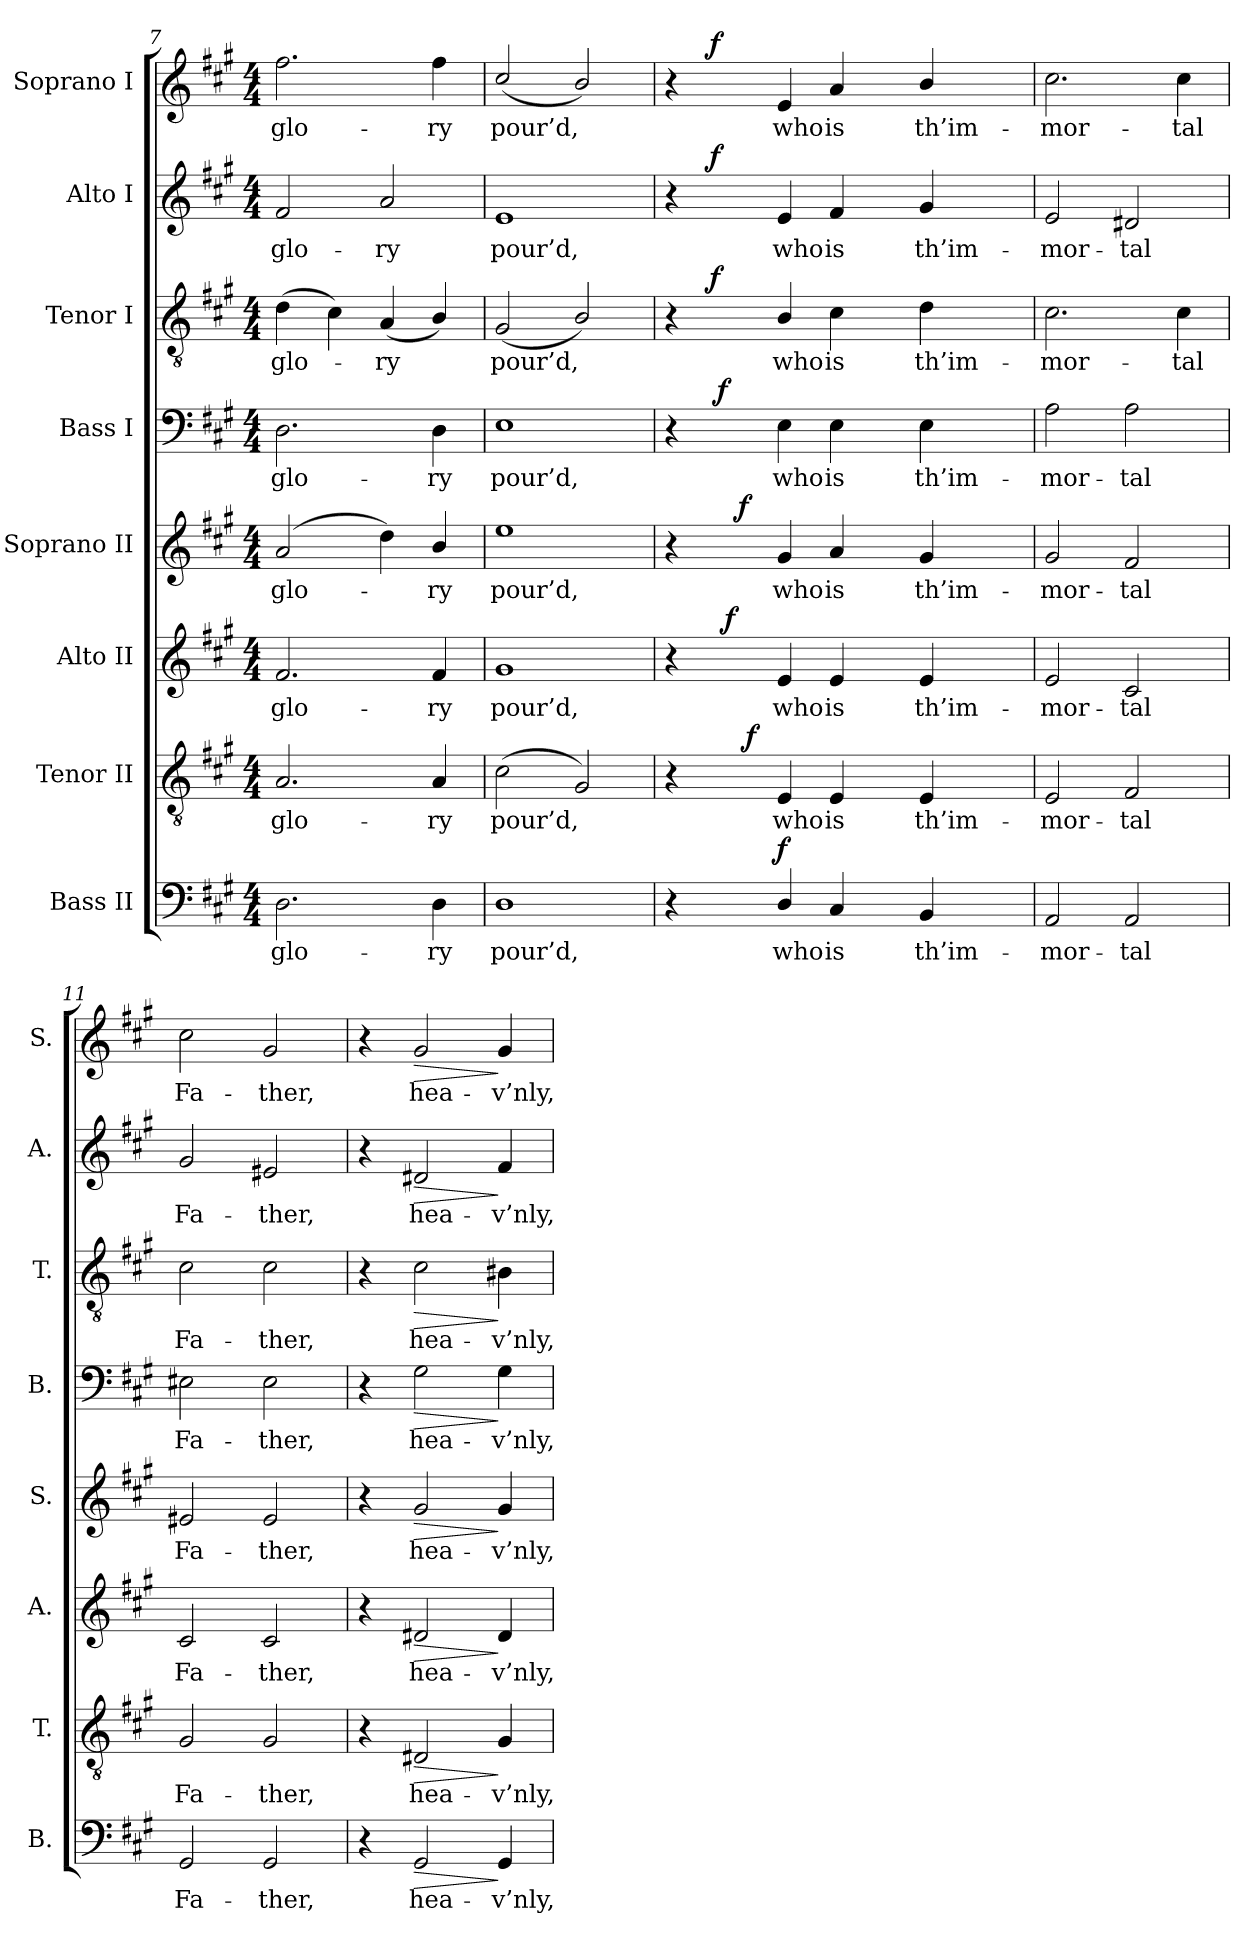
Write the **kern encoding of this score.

**kern	**text	**dynam	**kern	**text	**dynam	**kern	**text	**dynam	**kern	**text	**dynam	**kern	**text	**dynam	**kern	**text	**dynam	**kern	**text	**dynam	**kern	**text	**dynam
*part8	*part8	*part8	*part7	*part7	*part7	*part6	*part6	*part6	*part5	*part5	*part5	*part4	*part4	*part4	*part3	*part3	*part3	*part2	*part2	*part2	*part1	*part1	*part1
*staff8	*staff8	*staff8	*staff7	*staff7	*staff7	*staff6	*staff6	*staff6	*staff5	*staff5	*staff5	*staff4	*staff4	*staff4	*staff3	*staff3	*staff3	*staff2	*staff2	*staff2	*staff1	*staff1	*staff1
*I"Bass II	*	*	*I"Tenor II	*	*	*I"Alto II	*	*	*I"Soprano II	*	*	*I"Bass I	*	*	*I"Tenor I	*	*	*I"Alto I	*	*	*I"Soprano I	*	*
*I'B.	*	*	*I'T.	*	*	*I'A.	*	*	*I'S.	*	*	*I'B.	*	*	*I'T.	*	*	*I'A.	*	*	*I'S.	*	*
!!LO:LB:g=z
*clefF4	*	*	*clefGv2	*	*	*clefG2	*	*	*clefG2	*	*	*clefF4	*	*	*clefGv2	*	*	*clefG2	*	*	*clefG2	*	*
*	*	*	*ITrd7c12	*	*	*	*	*	*	*	*	*	*	*	*ITrd7c12	*	*	*	*	*	*	*	*
*k[f#c#g#]	*	*	*k[f#c#g#]	*	*	*k[f#c#g#]	*	*	*k[f#c#g#]	*	*	*k[f#c#g#]	*	*	*k[f#c#g#]	*	*	*k[f#c#g#]	*	*	*k[f#c#g#]	*	*
*A:	*	*	*A:	*	*	*A:	*	*	*A:	*	*	*A:	*	*	*A:	*	*	*A:	*	*	*A:	*	*
*M4/4	*	*	*M4/4	*	*	*M4/4	*	*	*M4/4	*	*	*M4/4	*	*	*M4/4	*	*	*M4/4	*	*	*M4/4	*	*
=7	=7	=7	=7	=7	=7	=7	=7	=7	=7	=7	=7	=7	=7	=7	=7	=7	=7	=7	=7	=7	=7	=7	=7
!	!LO:LY:b:color=#000000	!	!	!	!	!	!	!	!	!	!	!	!	!	!	!	!	!	!	!	!	!	!
!	!	!	!	!LO:LY:b:color=#000000	!	!	!	!	!	!	!	!	!	!	!	!	!	!	!	!	!	!	!
!	!	!	!	!	!	!	!LO:LY:b:color=#000000	!	!	!	!	!	!	!	!	!	!	!	!	!	!	!	!
!	!	!	!	!	!	!	!	!	!	!LO:LY:b:color=#000000	!	!	!	!	!	!	!	!	!	!	!	!	!
!	!	!	!	!	!	!	!	!	!	!	!	!	!LO:LY:b:color=#000000	!	!	!	!	!	!	!	!	!	!
!	!	!	!	!	!	!	!	!	!	!	!	!	!	!	!	!LO:LY:b:color=#000000	!	!	!	!	!	!	!
!	!	!	!	!	!	!	!	!	!	!	!	!	!	!	!	!	!	!	!LO:LY:b:color=#000000	!	!	!	!
!	!	!	!	!	!	!	!	!	!	!	!	!	!	!	!	!	!	!	!	!	!	!LO:LY:b:color=#000000	!
2.Di\	glo-	.	2.AAi/	glo-	.	2.f#i/	glo-	.	(2ai/	glo-	.	2.Di\	glo-	.	(4Di\	glo-	.	2f#i/	glo-	.	2.ff#i\	glo-	.
.	.	.	.	.	.	.	.	.	.	.	.	.	.	.	4C#i\)	.	.	.	.	.	.	.	.
!	!	!	!	!	!	!	!	!	!	!	!	!	!	!	!	!LO:LY:b:color=#000000	!	!	!	!	!	!	!
!	!	!	!	!	!	!	!	!	!	!	!	!	!	!	!	!	!	!	!LO:LY:b:color=#000000	!	!	!	!
.	.	.	.	.	.	.	.	.	4ddi\)	.	.	.	.	.	(4AAi/	-ry	.	2ai/	-ry	.	.	.	.
!	!LO:LY:b:color=#000000	!	!	!	!	!	!	!	!	!	!	!	!	!	!	!	!	!	!	!	!	!	!
!	!	!	!	!LO:LY:b:color=#000000	!	!	!	!	!	!	!	!	!	!	!	!	!	!	!	!	!	!	!
!	!	!	!	!	!	!	!LO:LY:b:color=#000000	!	!	!	!	!	!	!	!	!	!	!	!	!	!	!	!
!	!	!	!	!	!	!	!	!	!	!LO:LY:b:color=#000000	!	!	!	!	!	!	!	!	!	!	!	!	!
!	!	!	!	!	!	!	!	!	!	!	!	!	!LO:LY:b:color=#000000	!	!	!	!	!	!	!	!	!	!
!	!	!	!	!	!	!	!	!	!	!	!	!	!	!	!	!	!	!	!	!	!	!LO:LY:b:color=#000000	!
4Di\	-ry	.	4AAi/	-ry	.	4f#i/	-ry	.	4bi/	-ry	.	4Di\	-ry	.	4BBi/)	.	.	.	.	.	4ff#i\	-ry	.
=8	=8	=8	=8	=8	=8	=8	=8	=8	=8	=8	=8	=8	=8	=8	=8	=8	=8	=8	=8	=8	=8	=8	=8
!	!LO:LY:b:color=#000000	!	!	!	!	!	!	!	!	!	!	!	!	!	!	!	!	!	!	!	!	!	!
!	!	!	!	!LO:LY:b:color=#000000	!	!	!	!	!	!	!	!	!	!	!	!	!	!	!	!	!	!	!
!	!	!	!	!	!	!	!LO:LY:b:color=#000000	!	!	!	!	!	!	!	!	!	!	!	!	!	!	!	!
!	!	!	!	!	!	!	!	!	!	!LO:LY:b:color=#000000	!	!	!	!	!	!	!	!	!	!	!	!	!
!	!	!	!	!	!	!	!	!	!	!	!	!	!LO:LY:b:color=#000000	!	!	!	!	!	!	!	!	!	!
!	!	!	!	!	!	!	!	!	!	!	!	!	!	!	!	!LO:LY:b:color=#000000	!	!	!	!	!	!	!
!	!	!	!	!	!	!	!	!	!	!	!	!	!	!	!	!	!	!	!LO:LY:b:color=#000000	!	!	!	!
!	!	!	!	!	!	!	!	!	!	!	!	!	!	!	!	!	!	!	!	!	!	!LO:LY:b:color=#000000	!
1Di	pour’d,	.	(2C#i\	pour’d,	.	1g#i	pour’d,	.	1eei	pour’d,	.	1Ei	pour’d,	.	(2GG#i/	pour’d,	.	1ei	pour’d,	.	(2cc#i/	pour’d,	.
.	.	.	2GG#i/)	.	.	.	.	.	.	.	.	.	.	.	2BBi/)	.	.	.	.	.	2bi/)	.	.
=9	=9	=9	=9	=9	=9	=9	=9	=9	=9	=9	=9	=9	=9	=9	=9	=9	=9	=9	=9	=9	=9	=9	=9
*	*	*	*^	*	*	*^	*	*	*^	*	*	*^	*	*	*^	*	*	*^	*	*	*^	*	*
4r	.	.	4r	8ryy	.	.	4r	16ryy	.	.	4r	8ryy	.	.	4r	16ryy	.	.	4r	16ryy	.	.	4r	16ryy	.	.	4r	16ryy	.	.
.	.	.	.	.	.	.	.	32ryy	.	.	.	.	.	.	.	32ryy	.	.	.	32ryy	.	.	.	32ryy	.	.	.	32ryy	.	.
.	.	.	.	.	.	.	.	64ryy	.	.	.	.	.	.	.	64ryy	.	.	.	128ryy	.	.	.	128ryy	.	.	.	128ryy	.	.
.	.	.	.	.	.	.	.	.	.	.	.	.	.	.	.	.	.	.	.	512ryy	.	.	.	512ryy	.	.	.	512ryy	.	.
.	.	.	.	.	.	.	.	.	.	.	.	.	.	.	.	.	.	.	.	2ryy	.	f	.	2ryy	.	f	.	2ryy	.	f
.	.	.	.	.	.	.	.	128ryy	.	.	.	.	.	.	.	512ryy	.	.	.	.	.	.	.	.	.	.	.	.	.	.
.	.	.	.	.	.	.	.	.	.	.	.	.	.	.	.	2ryy	.	f	.	.	.	.	.	.	.	.	.	.	.	.
.	.	.	.	.	.	.	.	512ryy	.	.	.	.	.	.	.	.	.	.	.	.	.	.	.	.	.	.	.	.	.	.
.	.	.	.	.	.	.	.	2ryy	.	f	.	.	.	.	.	.	.	.	.	.	.	.	.	.	.	.	.	.	.	.
.	.	.	.	64ryy	.	.	.	.	.	.	.	128ryy	.	.	.	.	.	.	.	.	.	.	.	.	.	.	.	.	.	.
.	.	.	.	.	.	.	.	.	.	.	.	512ryy	.	.	.	.	.	.	.	.	.	.	.	.	.	.	.	.	.	.
.	.	.	.	.	.	.	.	.	.	.	.	2ryy	.	f	.	.	.	.	.	.	.	.	.	.	.	.	.	.	.	.
.	.	.	.	512ryy	.	.	.	.	.	.	.	.	.	.	.	.	.	.	.	.	.	.	.	.	.	.	.	.	.	.
.	.	.	.	2ryy	.	f	.	.	.	.	.	.	.	.	.	.	.	.	.	.	.	.	.	.	.	.	.	.	.	.
!	!LO:LY:b:color=#000000	!	!	!	!	!	!	!	!	!	!	!	!	!	!	!	!	!	!	!	!	!	!	!	!	!	!	!	!	!
!	!	!	!	!	!LO:LY:b:color=#000000	!	!	!	!	!	!	!	!	!	!	!	!	!	!	!	!	!	!	!	!	!	!	!	!	!
!	!	!	!	!	!	!	!	!	!LO:LY:b:color=#000000	!	!	!	!	!	!	!	!	!	!	!	!	!	!	!	!	!	!	!	!	!
!	!	!	!	!	!	!	!	!	!	!	!	!	!LO:LY:b:color=#000000	!	!	!	!	!	!	!	!	!	!	!	!	!	!	!	!	!
!	!	!	!	!	!	!	!	!	!	!	!	!	!	!	!	!	!LO:LY:b:color=#000000	!	!	!	!	!	!	!	!	!	!	!	!	!
!	!	!	!	!	!	!	!	!	!	!	!	!	!	!	!	!	!	!	!	!	!LO:LY:b:color=#000000	!	!	!	!	!	!	!	!	!
!	!	!	!	!	!	!	!	!	!	!	!	!	!	!	!	!	!	!	!	!	!	!	!	!	!LO:LY:b:color=#000000	!	!	!	!	!
!	!	!	!	!	!	!	!	!	!	!	!	!	!	!	!	!	!	!	!	!	!	!	!	!	!	!	!	!	!LO:LY:b:color=#000000	!
4Di/	who	f	4EEi/	.	who	.	4ei/	.	who	.	4g#i/	.	who	.	4Ei\	.	who	.	4BBi/	.	who	.	4ei/	.	who	.	4ei/	.	who	.
!	!LO:LY:b:color=#000000	!	!	!	!	!	!	!	!	!	!	!	!	!	!	!	!	!	!	!	!	!	!	!	!	!	!	!	!	!
!	!	!	!	!	!LO:LY:b:color=#000000	!	!	!	!	!	!	!	!	!	!	!	!	!	!	!	!	!	!	!	!	!	!	!	!	!
!	!	!	!	!	!	!	!	!	!LO:LY:b:color=#000000	!	!	!	!	!	!	!	!	!	!	!	!	!	!	!	!	!	!	!	!	!
!	!	!	!	!	!	!	!	!	!	!	!	!	!LO:LY:b:color=#000000	!	!	!	!	!	!	!	!	!	!	!	!	!	!	!	!	!
!	!	!	!	!	!	!	!	!	!	!	!	!	!	!	!	!	!LO:LY:b:color=#000000	!	!	!	!	!	!	!	!	!	!	!	!	!
!	!	!	!	!	!	!	!	!	!	!	!	!	!	!	!	!	!	!	!	!	!LO:LY:b:color=#000000	!	!	!	!	!	!	!	!	!
!	!	!	!	!	!	!	!	!	!	!	!	!	!	!	!	!	!	!	!	!	!	!	!	!	!LO:LY:b:color=#000000	!	!	!	!	!
!	!	!	!	!	!	!	!	!	!	!	!	!	!	!	!	!	!	!	!	!	!	!	!	!	!	!	!	!	!LO:LY:b:color=#000000	!
4C#i/	is	.	4EEi/	.	is	.	4ei/	.	is	.	4ai/	.	is	.	4Ei\	.	is	.	4C#i\	.	is	.	4f#i/	.	is	.	4ai/	.	is	.
.	.	.	.	.	.	.	.	.	.	.	.	.	.	.	.	.	.	.	.	4ryy	.	.	.	4ryy	.	.	.	4ryy	.	.
.	.	.	.	.	.	.	.	.	.	.	.	.	.	.	.	4ryy	.	.	.	.	.	.	.	.	.	.	.	.	.	.
.	.	.	.	.	.	.	.	4ryy	.	.	.	.	.	.	.	.	.	.	.	.	.	.	.	.	.	.	.	.	.	.
.	.	.	.	.	.	.	.	.	.	.	.	4ryy	.	.	.	.	.	.	.	.	.	.	.	.	.	.	.	.	.	.
.	.	.	.	4ryy	.	.	.	.	.	.	.	.	.	.	.	.	.	.	.	.	.	.	.	.	.	.	.	.	.	.
!	!LO:LY:b:color=#000000	!	!	!	!	!	!	!	!	!	!	!	!	!	!	!	!	!	!	!	!	!	!	!	!	!	!	!	!	!
!	!	!	!	!	!LO:LY:b:color=#000000	!	!	!	!	!	!	!	!	!	!	!	!	!	!	!	!	!	!	!	!	!	!	!	!	!
!	!	!	!	!	!	!	!	!	!LO:LY:b:color=#000000	!	!	!	!	!	!	!	!	!	!	!	!	!	!	!	!	!	!	!	!	!
!	!	!	!	!	!	!	!	!	!	!	!	!	!LO:LY:b:color=#000000	!	!	!	!	!	!	!	!	!	!	!	!	!	!	!	!	!
!	!	!	!	!	!	!	!	!	!	!	!	!	!	!	!	!	!LO:LY:b:color=#000000	!	!	!	!	!	!	!	!	!	!	!	!	!
!	!	!	!	!	!	!	!	!	!	!	!	!	!	!	!	!	!	!	!	!	!LO:LY:b:color=#000000	!	!	!	!	!	!	!	!	!
!	!	!	!	!	!	!	!	!	!	!	!	!	!	!	!	!	!	!	!	!	!	!	!	!	!LO:LY:b:color=#000000	!	!	!	!	!
!	!	!	!	!	!	!	!	!	!	!	!	!	!	!	!	!	!	!	!	!	!	!	!	!	!	!	!	!	!LO:LY:b:color=#000000	!
4BBi/	th’im-	.	4EEi/	.	th’im-	.	4ei/	.	th’im-	.	4g#i/	.	th’im-	.	4Ei\	.	th’im-	.	4Di\	.	th’im-	.	4g#i/	.	th’im-	.	4bi/	.	th’im-	.
.	.	.	.	.	.	.	.	.	.	.	.	.	.	.	.	.	.	.	.	8ryy	.	.	.	8ryy	.	.	.	8ryy	.	.
.	.	.	.	.	.	.	.	.	.	.	.	.	.	.	.	8ryy	.	.	.	.	.	.	.	.	.	.	.	.	.	.
.	.	.	.	.	.	.	.	8ryy	.	.	.	.	.	.	.	.	.	.	.	.	.	.	.	.	.	.	.	.	.	.
.	.	.	.	.	.	.	.	.	.	.	.	16ryy	.	.	.	.	.	.	.	.	.	.	.	.	.	.	.	.	.	.
.	.	.	.	16ryy	.	.	.	.	.	.	.	.	.	.	.	.	.	.	.	.	.	.	.	.	.	.	.	.	.	.
.	.	.	.	.	.	.	.	.	.	.	.	32ryy	.	.	.	.	.	.	.	.	.	.	.	.	.	.	.	.	.	.
.	.	.	.	32ryy	.	.	.	.	.	.	.	.	.	.	.	.	.	.	.	.	.	.	.	.	.	.	.	.	.	.
.	.	.	.	.	.	.	.	.	.	.	.	64ryy	.	.	.	.	.	.	.	64ryy	.	.	.	64ryy	.	.	.	64ryy	.	.
.	.	.	.	128..ryy	.	.	.	.	.	.	.	.	.	.	.	128..ryy	.	.	.	.	.	.	.	.	.	.	.	.	.	.
.	.	.	.	.	.	.	.	256.ryy	.	.	.	256.ryy	.	.	.	.	.	.	.	256.ryy	.	.	.	256.ryy	.	.	.	256.ryy	.	.
*	*	*	*v	*v	*	*	*	*	*	*	*v	*v	*	*	*v	*v	*	*	*v	*v	*	*	*v	*v	*	*	*v	*v	*	*
*	*	*	*	*	*	*v	*v	*	*	*	*	*	*	*	*	*	*	*	*	*	*	*	*	*
=10	=10	=10	=10	=10	=10	=10	=10	=10	=10	=10	=10	=10	=10	=10	=10	=10	=10	=10	=10	=10	=10	=10	=10
*	*	*	*^	*	*	*^	*	*	*^	*	*	*^	*	*	*^	*	*	*^	*	*	*^	*	*
!	!LO:LY:b:color=#000000	!	!	!	!	!	!	!	!	!	!	!	!	!	!	!	!	!	!	!	!	!	!	!	!	!	!	!	!	!
*	*	*	*v	*v	*	*	*	*	*	*	*v	*v	*	*	*v	*v	*	*	*v	*v	*	*	*v	*v	*	*	*v	*v	*	*
*	*	*	*	*	*	*v	*v	*	*	*	*	*	*	*	*	*	*	*	*	*	*	*	*	*
*	*	*	*^	*	*	*^	*	*	*^	*	*	*^	*	*	*^	*	*	*^	*	*	*^	*	*
!	!	!	!	!	!LO:LY:b:color=#000000	!	!	!	!	!	!	!	!	!	!	!	!	!	!	!	!	!	!	!	!	!	!	!	!	!
*	*	*	*v	*v	*	*	*	*	*	*	*v	*v	*	*	*v	*v	*	*	*v	*v	*	*	*v	*v	*	*	*v	*v	*	*
*	*	*	*	*	*	*v	*v	*	*	*	*	*	*	*	*	*	*	*	*	*	*	*	*	*
*	*	*	*^	*	*	*^	*	*	*^	*	*	*^	*	*	*^	*	*	*^	*	*	*^	*	*
!	!	!	!	!	!	!	!	!	!LO:LY:b:color=#000000	!	!	!	!	!	!	!	!	!	!	!	!	!	!	!	!	!	!	!	!	!
*	*	*	*v	*v	*	*	*	*	*	*	*v	*v	*	*	*v	*v	*	*	*v	*v	*	*	*v	*v	*	*	*v	*v	*	*
*	*	*	*	*	*	*v	*v	*	*	*	*	*	*	*	*	*	*	*	*	*	*	*	*	*
*	*	*	*^	*	*	*^	*	*	*^	*	*	*^	*	*	*^	*	*	*^	*	*	*^	*	*
!	!	!	!	!	!	!	!	!	!	!	!	!	!LO:LY:b:color=#000000	!	!	!	!	!	!	!	!	!	!	!	!	!	!	!	!	!
*	*	*	*v	*v	*	*	*	*	*	*	*v	*v	*	*	*v	*v	*	*	*v	*v	*	*	*v	*v	*	*	*v	*v	*	*
*	*	*	*	*	*	*v	*v	*	*	*	*	*	*	*	*	*	*	*	*	*	*	*	*	*
*	*	*	*^	*	*	*^	*	*	*^	*	*	*^	*	*	*^	*	*	*^	*	*	*^	*	*
!	!	!	!	!	!	!	!	!	!	!	!	!	!	!	!	!	!LO:LY:b:color=#000000	!	!	!	!	!	!	!	!	!	!	!	!	!
*	*	*	*v	*v	*	*	*	*	*	*	*v	*v	*	*	*v	*v	*	*	*v	*v	*	*	*v	*v	*	*	*v	*v	*	*
*	*	*	*	*	*	*v	*v	*	*	*	*	*	*	*	*	*	*	*	*	*	*	*	*	*
*	*	*	*^	*	*	*^	*	*	*^	*	*	*^	*	*	*^	*	*	*^	*	*	*^	*	*
!	!	!	!	!	!	!	!	!	!	!	!	!	!	!	!	!	!	!	!	!	!LO:LY:b:color=#000000	!	!	!	!	!	!	!	!	!
*	*	*	*v	*v	*	*	*	*	*	*	*v	*v	*	*	*v	*v	*	*	*v	*v	*	*	*v	*v	*	*	*v	*v	*	*
*	*	*	*	*	*	*v	*v	*	*	*	*	*	*	*	*	*	*	*	*	*	*	*	*	*
*	*	*	*^	*	*	*^	*	*	*^	*	*	*^	*	*	*^	*	*	*^	*	*	*^	*	*
!	!	!	!	!	!	!	!	!	!	!	!	!	!	!	!	!	!	!	!	!	!	!	!	!	!LO:LY:b:color=#000000	!	!	!	!	!
*	*	*	*v	*v	*	*	*	*	*	*	*v	*v	*	*	*v	*v	*	*	*v	*v	*	*	*v	*v	*	*	*v	*v	*	*
*	*	*	*	*	*	*v	*v	*	*	*	*	*	*	*	*	*	*	*	*	*	*	*	*	*
*	*	*	*^	*	*	*^	*	*	*^	*	*	*^	*	*	*^	*	*	*^	*	*	*^	*	*
!	!	!	!	!	!	!	!	!	!	!	!	!	!	!	!	!	!	!	!	!	!	!	!	!	!	!	!	!	!LO:LY:b:color=#000000	!
*	*	*	*v	*v	*	*	*	*	*	*	*v	*v	*	*	*v	*v	*	*	*v	*v	*	*	*v	*v	*	*	*v	*v	*	*
*	*	*	*	*	*	*v	*v	*	*	*	*	*	*	*	*	*	*	*	*	*	*	*	*	*
2AAi/	-mor-	.	2EEi/	-mor-	.	2ei/	-mor-	.	2g#i/	-mor-	.	2Ai\	-mor-	.	2.C#i\	-mor-	.	2ei/	-mor-	.	2.cc#i\	-mor-	.
!	!LO:LY:b:color=#000000	!	!	!	!	!	!	!	!	!	!	!	!	!	!	!	!	!	!	!	!	!	!
!	!	!	!	!LO:LY:b:color=#000000	!	!	!	!	!	!	!	!	!	!	!	!	!	!	!	!	!	!	!
!	!	!	!	!	!	!	!LO:LY:b:color=#000000	!	!	!	!	!	!	!	!	!	!	!	!	!	!	!	!
!	!	!	!	!	!	!	!	!	!	!LO:LY:b:color=#000000	!	!	!	!	!	!	!	!	!	!	!	!	!
!	!	!	!	!	!	!	!	!	!	!	!	!	!LO:LY:b:color=#000000	!	!	!	!	!	!	!	!	!	!
!	!	!	!	!	!	!	!	!	!	!	!	!	!	!	!	!	!	!	!LO:LY:b:color=#000000	!	!	!	!
2AAi/	-tal	.	2FF#i/	-tal	.	2c#i/	-tal	.	2f#i/	-tal	.	2Ai\	-tal	.	.	.	.	2d#Xi/	-tal	.	.	.	.
!	!	!	!	!	!	!	!	!	!	!	!	!	!	!	!	!LO:LY:b:color=#000000	!	!	!	!	!	!	!
!	!	!	!	!	!	!	!	!	!	!	!	!	!	!	!	!	!	!	!	!	!	!LO:LY:b:color=#000000	!
.	.	.	.	.	.	.	.	.	.	.	.	.	.	.	4C#i\	-tal	.	.	.	.	4cc#i\	-tal	.
=11	=11	=11	=11	=11	=11	=11	=11	=11	=11	=11	=11	=11	=11	=11	=11	=11	=11	=11	=11	=11	=11	=11	=11
!	!LO:LY:b:color=#000000	!	!	!	!	!	!	!	!	!	!	!	!	!	!	!	!	!	!	!	!	!	!
!	!	!	!	!LO:LY:b:color=#000000	!	!	!	!	!	!	!	!	!	!	!	!	!	!	!	!	!	!	!
!	!	!	!	!	!	!	!LO:LY:b:color=#000000	!	!	!	!	!	!	!	!	!	!	!	!	!	!	!	!
!	!	!	!	!	!	!	!	!	!	!LO:LY:b:color=#000000	!	!	!	!	!	!	!	!	!	!	!	!	!
!	!	!	!	!	!	!	!	!	!	!	!	!	!LO:LY:b:color=#000000	!	!	!	!	!	!	!	!	!	!
!	!	!	!	!	!	!	!	!	!	!	!	!	!	!	!	!LO:LY:b:color=#000000	!	!	!	!	!	!	!
!	!	!	!	!	!	!	!	!	!	!	!	!	!	!	!	!	!	!	!LO:LY:b:color=#000000	!	!	!	!
!	!	!	!	!	!	!	!	!	!	!	!	!	!	!	!	!	!	!	!	!	!	!LO:LY:b:color=#000000	!
2GG#i/	Fa-	.	2GG#i/	Fa-	.	2c#i/	Fa-	.	2e#Xi/	Fa-	.	2E#Xi\	Fa-	.	2C#i\	Fa-	.	2g#i/	Fa-	.	2cc#i\	Fa-	.
!	!LO:LY:b:color=#000000	!	!	!	!	!	!	!	!	!	!	!	!	!	!	!	!	!	!	!	!	!	!
!	!	!	!	!LO:LY:b:color=#000000	!	!	!	!	!	!	!	!	!	!	!	!	!	!	!	!	!	!	!
!	!	!	!	!	!	!	!LO:LY:b:color=#000000	!	!	!	!	!	!	!	!	!	!	!	!	!	!	!	!
!	!	!	!	!	!	!	!	!	!	!LO:LY:b:color=#000000	!	!	!	!	!	!	!	!	!	!	!	!	!
!	!	!	!	!	!	!	!	!	!	!	!	!	!LO:LY:b:color=#000000	!	!	!	!	!	!	!	!	!	!
!	!	!	!	!	!	!	!	!	!	!	!	!	!	!	!	!LO:LY:b:color=#000000	!	!	!	!	!	!	!
!	!	!	!	!	!	!	!	!	!	!	!	!	!	!	!	!	!	!	!LO:LY:b:color=#000000	!	!	!	!
!	!	!	!	!	!	!	!	!	!	!	!	!	!	!	!	!	!	!	!	!	!	!LO:LY:b:color=#000000	!
2GG#i/	-ther,	.	2GG#i/	-ther,	.	2c#i/	-ther,	.	2e#i/	-ther,	.	2E#i\	-ther,	.	2C#i\	-ther,	.	2e#Xi/	-ther,	.	2g#i/	-ther,	.
=12	=12	=12	=12	=12	=12	=12	=12	=12	=12	=12	=12	=12	=12	=12	=12	=12	=12	=12	=12	=12	=12	=12	=12
4r	.	.	4r	.	.	4r	.	.	4r	.	.	4r	.	.	4r	.	.	4r	.	.	4r	.	.
!	!LO:LY:b:color=#000000	!LO:HP:b	!	!	!	!	!	!	!	!	!	!	!	!	!	!	!	!	!	!	!	!	!
!	!	!	!	!LO:LY:b:color=#000000	!LO:HP:b	!	!	!	!	!	!	!	!	!	!	!	!	!	!	!	!	!	!
!	!	!	!	!	!	!	!LO:LY:b:color=#000000	!LO:HP:b	!	!	!	!	!	!	!	!	!	!	!	!	!	!	!
!	!	!	!	!	!	!	!	!	!	!LO:LY:b:color=#000000	!LO:HP:b	!	!	!	!	!	!	!	!	!	!	!	!
!	!	!	!	!	!	!	!	!	!	!	!	!	!LO:LY:b:color=#000000	!LO:HP:b	!	!	!	!	!	!	!	!	!
!	!	!	!	!	!	!	!	!	!	!	!	!	!	!	!	!LO:LY:b:color=#000000	!LO:HP:b	!	!	!	!	!	!
!	!	!	!	!	!	!	!	!	!	!	!	!	!	!	!	!	!	!	!LO:LY:b:color=#000000	!LO:HP:b	!	!	!
!	!	!	!	!	!	!	!	!	!	!	!	!	!	!	!	!	!	!	!	!	!	!LO:LY:b:color=#000000	!LO:HP:b
2GG#i/	hea-	>	2DD#Xi/	hea-	>	2d#Xi/	hea-	>	2g#i/	hea-	>	2G#i\	hea-	>	2C#i\	hea-	>	2d#Xi/	hea-	>	2g#i/	hea-	>
!	!LO:LY:b:color=#000000	!	!	!	!	!	!	!	!	!	!	!	!	!	!	!	!	!	!	!	!	!	!
!	!	!	!	!LO:LY:b:color=#000000	!	!	!	!	!	!	!	!	!	!	!	!	!	!	!	!	!	!	!
!	!	!	!	!	!	!	!LO:LY:b:color=#000000	!	!	!	!	!	!	!	!	!	!	!	!	!	!	!	!
!	!	!	!	!	!	!	!	!	!	!LO:LY:b:color=#000000	!	!	!	!	!	!	!	!	!	!	!	!	!
!	!	!	!	!	!	!	!	!	!	!	!	!	!LO:LY:b:color=#000000	!	!	!	!	!	!	!	!	!	!
!	!	!	!	!	!	!	!	!	!	!	!	!	!	!	!	!LO:LY:b:color=#000000	!	!	!	!	!	!	!
!	!	!	!	!	!	!	!	!	!	!	!	!	!	!	!	!	!	!	!LO:LY:b:color=#000000	!	!	!	!
!	!	!	!	!	!	!	!	!	!	!	!	!	!	!	!	!	!	!	!	!	!	!LO:LY:b:color=#000000	!
4GG#i/	-v’nly,	]	4GG#i/	-v’nly,	]	4d#i/	-v’nly,	]	4g#i/	-v’nly,	]	4G#i\	-v’nly,	]	4BB#Xi\	-v’nly,	]	4f#i/	-v’nly,	]	4g#i/	-v’nly,	]
=	=	=	=	=	=	=	=	=	=	=	=	=	=	=	=	=	=	=	=	=	=	=	=
*-	*-	*-	*-	*-	*-	*-	*-	*-	*-	*-	*-	*-	*-	*-	*-	*-	*-	*-	*-	*-	*-	*-	*-
